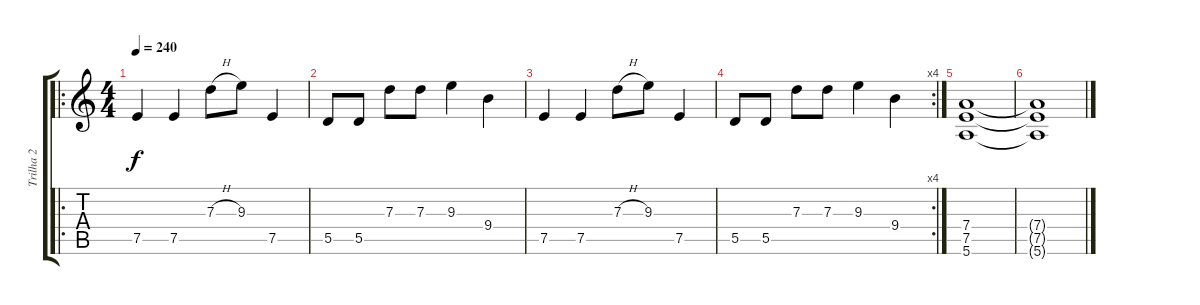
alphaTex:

\track ("Trilha 2" "Trilha 2") {instrument overdrivenguitar}
\staff {score tabs}
\tuning (E4 B3 G3 D3 A2 E2) {hide}
\ro
\ts (4 4)
\tempo 240
\clef g2
\ks c
7.5.4{dy f} 7.5.4 7.3{h}.8 9.3.8 7.5.4 |
5.5.8 5.5.8 7.3.8 7.3.8 9.3.4 9.4.4 |
7.5.4 7.5.4 7.3{h}.8 9.3.8 7.5.4 |
\rc 4
5.5.8 5.5.8 7.3.8 7.3.8 9.3.4 9.4.4 |
(7.4 7.5 5.6).1 |
(7.4{t} 7.5{t} 5.6{t}).1
